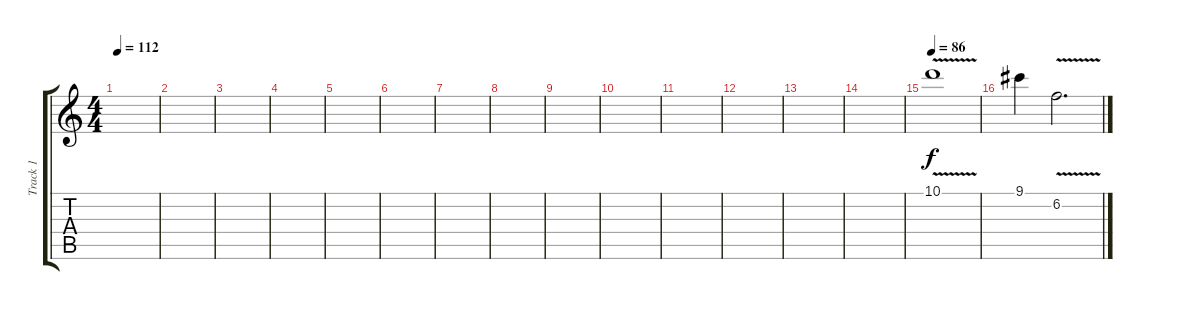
\track ("Track 1" "Track 1") {instrument overdrivenguitar}
\staff {score tabs}
\tuning (E4 B3 G3 D3 A2 E2) {hide}
\ts (4 4)
\tempo 112
\clef g2
\ks c
|
|
|
|
|
|
|
|
|
|
|
|
|
|
\tempo 86
10.1{v}.1 |
9.1.4 6.2{v}.2{d}
